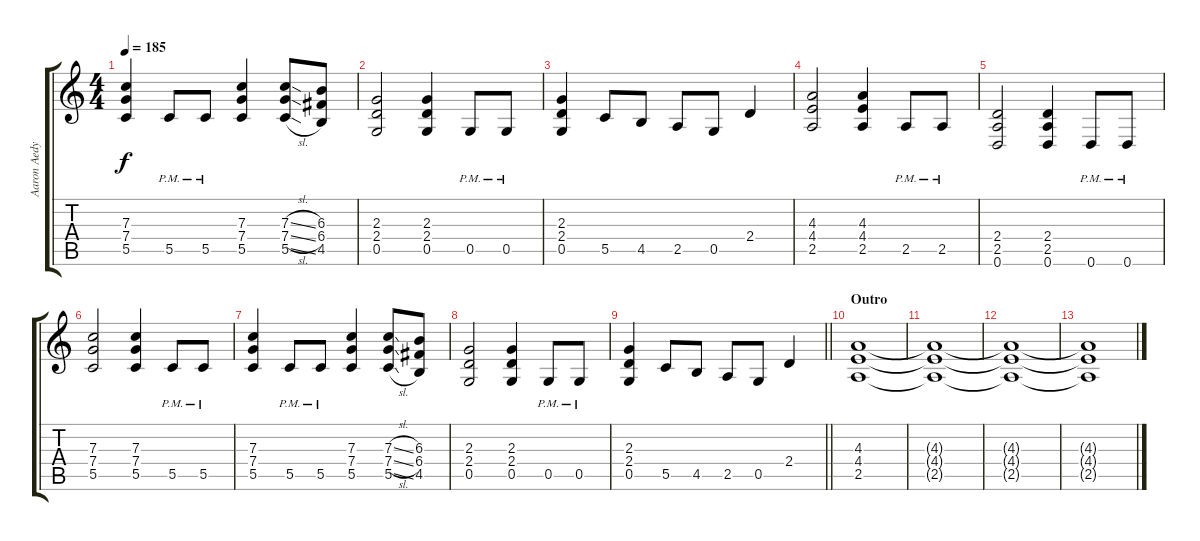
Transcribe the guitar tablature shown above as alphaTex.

\track ("Aaron Aedy" "Aaron Aedy") {instrument distortionguitar}
\staff {score tabs}
\tuning (D4 A3 F3 C3 G2 D2) {hide}
\ts (4 4)
\tempo 185
\clef g2
\ks c
(7.3 7.4 5.5).4{dy f} 5.5{pm}.8 5.5{pm}.8 (7.3 7.4 5.5).4 (7.3{sl} 7.4{sl} 5.5{sl}).8 (6.3 6.4 4.5).8 |
(2.3 2.4 0.5).2 (2.3 2.4 0.5).4 0.5{pm}.8 0.5{pm}.8 |
(2.3 2.4 0.5).4 5.5.8 4.5.8 2.5.8 0.5.8 2.4.4 |
(4.3 4.4 2.5).2 (4.3 4.4 2.5).4 2.5{pm}.8 2.5{pm}.8 |
(2.4 2.5 0.6).2 (2.4 2.5 0.6).4 0.6{pm}.8 0.6{pm}.8 |
(7.3 7.4 5.5).2 (7.3 7.4 5.5).4 5.5{pm}.8 5.5{pm}.8 |
(7.3 7.4 5.5).4 5.5{pm}.8 5.5{pm}.8 (7.3 7.4 5.5).4 (7.3{sl} 7.4{sl} 5.5{sl}).8 (6.3 6.4 4.5).8 |
(2.3 2.4 0.5).2 (2.3 2.4 0.5).4 0.5{pm}.8 0.5{pm}.8 |
\barLineRight lightlight
(2.3 2.4 0.5).4 5.5.8 4.5.8 2.5.8 0.5.8 2.4.4 |
\section ("" "Outro")
(4.3 4.4 2.5).1 |
(4.3{t} 4.4{t} 2.5{t}).1 |
(4.3{t} 4.4{t} 2.5{t}).1 |
(4.3{t} 4.4{t} 2.5{t}).1
